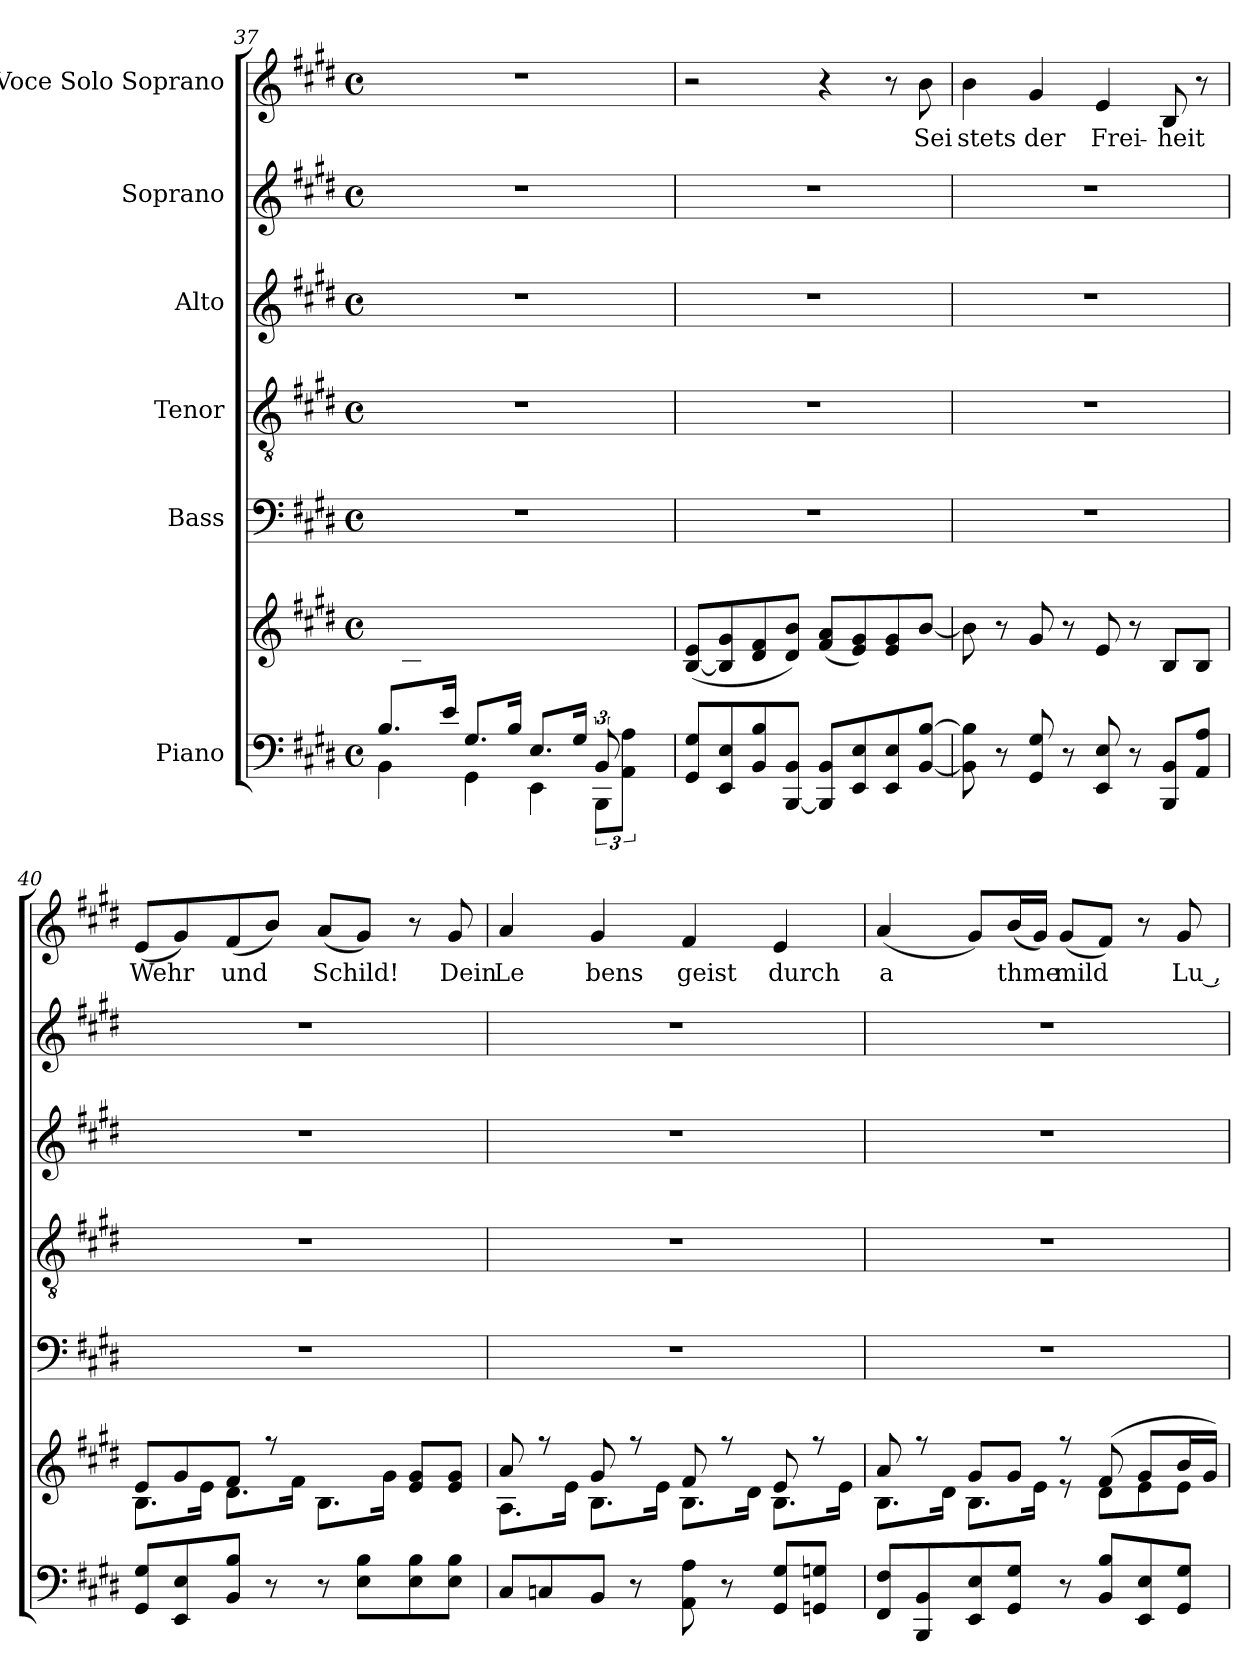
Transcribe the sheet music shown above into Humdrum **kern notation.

**kern	**kern	**kern	**kern	**kern	**kern	**kern	**text
*part6	*part6	*part5	*part4	*part3	*part2	*part1	*part1
*staff7	*staff6	*staff5	*staff4	*staff3	*staff2	*staff1	*staff1
*I"Piano	*	*I"Bass	*I"Tenor	*I"Alto	*I"Soprano	*I"Voce Solo  Soprano	*
*clefF4	*clefG2	*clefF4	*clefGv2	*clefG2	*clefG2	*clefG2	*
*k[f#c#g#d#]	*k[f#c#g#d#]	*k[f#c#g#d#]	*k[f#c#g#d#]	*k[f#c#g#d#]	*k[f#c#g#d#]	*k[f#c#g#d#]	*
*E:	*E:	*E:	*E:	*E:	*E:	*E:	*
*M4/4	*M4/4	*M4/4	*M4/4	*M4/4	*M4/4	*M4/4	*
*met(c)	*met(c)	*met(c)	*met(c)	*met(c)	*met(c)	*met(c)	*
=37	=37	=37	=37	=37	=37	=37	=37
*^	*	*	*	*	*	*	*
8.B/L	4BB\	6%5ryy	1r	1r	1r	1r	1r	.
16e/J	.	.	.	.	.	.	.	.
8.G#/L	4GG#\	.	.	.	.	.	.	.
16B/J	.	.	.	.	.	.	.	.
8.E/L	4EE\	.	.	.	.	.	.	.
16G#/J	.	.	.	.	.	.	.	.
12BB/L	12BBB\L	.	.	.	.	.	.	.
12ryy	12A\ 12AA\J	12d#/ 12B/J	.	.	.	.	.	.
12ryy	12ryy	12ryy	.	.	.	.	.	.
*v	*v	*	*	*	*	*	*	*
=38	=38	=38	=38	=38	=38	=38	=38
8GG#/ 8G#/L	(<[>8B/ 8e/L	1r	1r	1r	1r	2r	.
8E/ 8EE/	8B/] 8g#/	.	.	.	.	.	.
8B/ 8BB/	8d#/ 8f#/	.	.	.	.	.	.
8BB/ [>8BBB/J	8d#/ 8b/J)	.	.	.	.	.	.
8BBB/] 8BB/L	(<8f#/ 8a/L	.	.	.	.	4r	.
8E/ 8EE/	8g#/ 8e/)	.	.	.	.	.	.
8EE/ 8E/	8e/ 8g#/	.	.	.	.	8r	.
!	!	!	!	!	!	!	!LO:LY:b:cj
[>8B/ [<8BB/J	[>8b/J	.	.	.	.	8b\	Sei
=39	=39	=39	=39	=39	=39	=39	=39
!	!	!	!	!	!	!	!LO:LY:b:cj
8B\] 8BB\]	8b\]	1r	1r	1r	1r	4b\	stets
8r	8r	.	.	.	.	.	.
!	!	!	!	!	!	!	!LO:LY:b:cj
8GG#/ 8G#/	8g#/	.	.	.	.	4g#/	der
8r	8r	.	.	.	.	.	.
!	!	!	!	!	!	!	!LO:LY:b:cj
8EE/ 8E/	8e/	.	.	.	.	4e/	Frei-
8r	8r	.	.	.	.	.	.
!	!	!	!	!	!	!	!LO:LY:b:cj
8BB/ 8BBB/L	8B/L	.	.	.	.	8B/	-heit
8A/ 8AA/J	8B/J	.	.	.	.	8r	.
=40	=40	=40	=40	=40	=40	=40	=40
*	*^	*	*	*	*	*	*
!	!	!	!	!	!	!	!	!LO:LY:b
8GG#/ 8G#/L	8e/L	8.B\L	1r	1r	1r	1r	(<8e/L	Wehr
8EE/ 8E/	8g#/	.	.	.	.	.	8g#/)	.
.	.	16e\J	.	.	.	.	.	.
!	!	!	!	!	!	!	!	!LO:LY:b
8B/ 8BB/J	8f#/J	8.d#\L	.	.	.	.	(<8f#/	und
8r	8rff	.	.	.	.	.	8b/J)	.
.	.	16f#\J	.	.	.	.	.	.
!	!	!	!	!	!	!	!	!LO:LY:b
8r	4ryy	8.B\L	.	.	.	.	(<8a/L	Schild!
8B\ 8E\L	.	.	.	.	.	.	8g#/J)	.
.	.	16g#\J	.	.	.	.	.	.
8B\ 8E\	8g#/ 8e/L	4ryy	.	.	.	.	8r	.
!	!	!	!	!	!	!	!	!LO:LY:b:cj
8B\ 8E\J	8g#/ 8e/J	.	.	.	.	.	8g#/	Dein
!!LO:PB:g=z
=41	=41	=41	=41	=41	=41	=41	=41	=41
!	!	!	!	!	!	!	!	!LO:LY:b:cj
8C#/L	8a/	8.A\L	1r	1r	1r	1r	4a/	Le
8Cn/	8rff	.	.	.	.	.	.	.
.	.	16e\J	.	.	.	.	.	.
!	!	!	!	!	!	!	!	!LO:LY:b:cj
8BB/J	8g#/	8.B\L	.	.	.	.	4g#/	bens
8r	8rff	.	.	.	.	.	.	.
.	.	16e\J	.	.	.	.	.	.
!	!	!	!	!	!	!	!	!LO:LY:b:cj
8A\ 8AA\	8f#/	8.B\L	.	.	.	.	4f#/	geist
8r	8rff	.	.	.	.	.	.	.
.	.	16d#\J	.	.	.	.	.	.
!	!	!	!	!	!	!	!	!LO:LY:b:cj
8GG#/ 8G#/L	8e/	8.B\L	.	.	.	.	4e/	durch
8Gn/ 8GGn/J	8rff	.	.	.	.	.	.	.
.	.	16e\J	.	.	.	.	.	.
=42	=42	=42	=42	=42	=42	=42	=42	=42
!	!	!	!	!	!	!	!	!LO:LY:b:cj
8F#/ 8FF#/L	8a/	8.B\L	1r	1r	1r	1r	(<4a/	a
8BB/ 8BBB/	8rff	.	.	.	.	.	.	.
.	.	16d#\J	.	.	.	.	.	.
8E/ 8EE/	8g#/L	8.B\L	.	.	.	.	8g#/L)	.
!	!	!	!	!	!	!	!	!LO:LY:b
8G#/ 8GG#/J	8g#/J	.	.	.	.	.	(<16b/	thme
.	.	16e\J	.	.	.	.	16g#/J)	.
!	!	!	!	!	!	!	!	!LO:LY:b
8r	8re	8rff	.	.	.	.	(<8g#/L	mild
8B/ 8BB/L	(>8f#/	8d#\L	.	.	.	.	8f#/J)	.
8E/ 8EE/	8g#/L	8e\	.	.	.	.	8r	.
!	!	!	!	!	!	!	!	!LO:LY:b:rj
8GG#/ 8G#/J	16b/	8e\J	.	.	.	.	8g#/	Lu ,
.	16g#/J)	.	.	.	.	.	.	.
*	*v	*v	*	*	*	*	*	*
=	=	=	=	=	=	=	=
*-	*-	*-	*-	*-	*-	*-	*-
